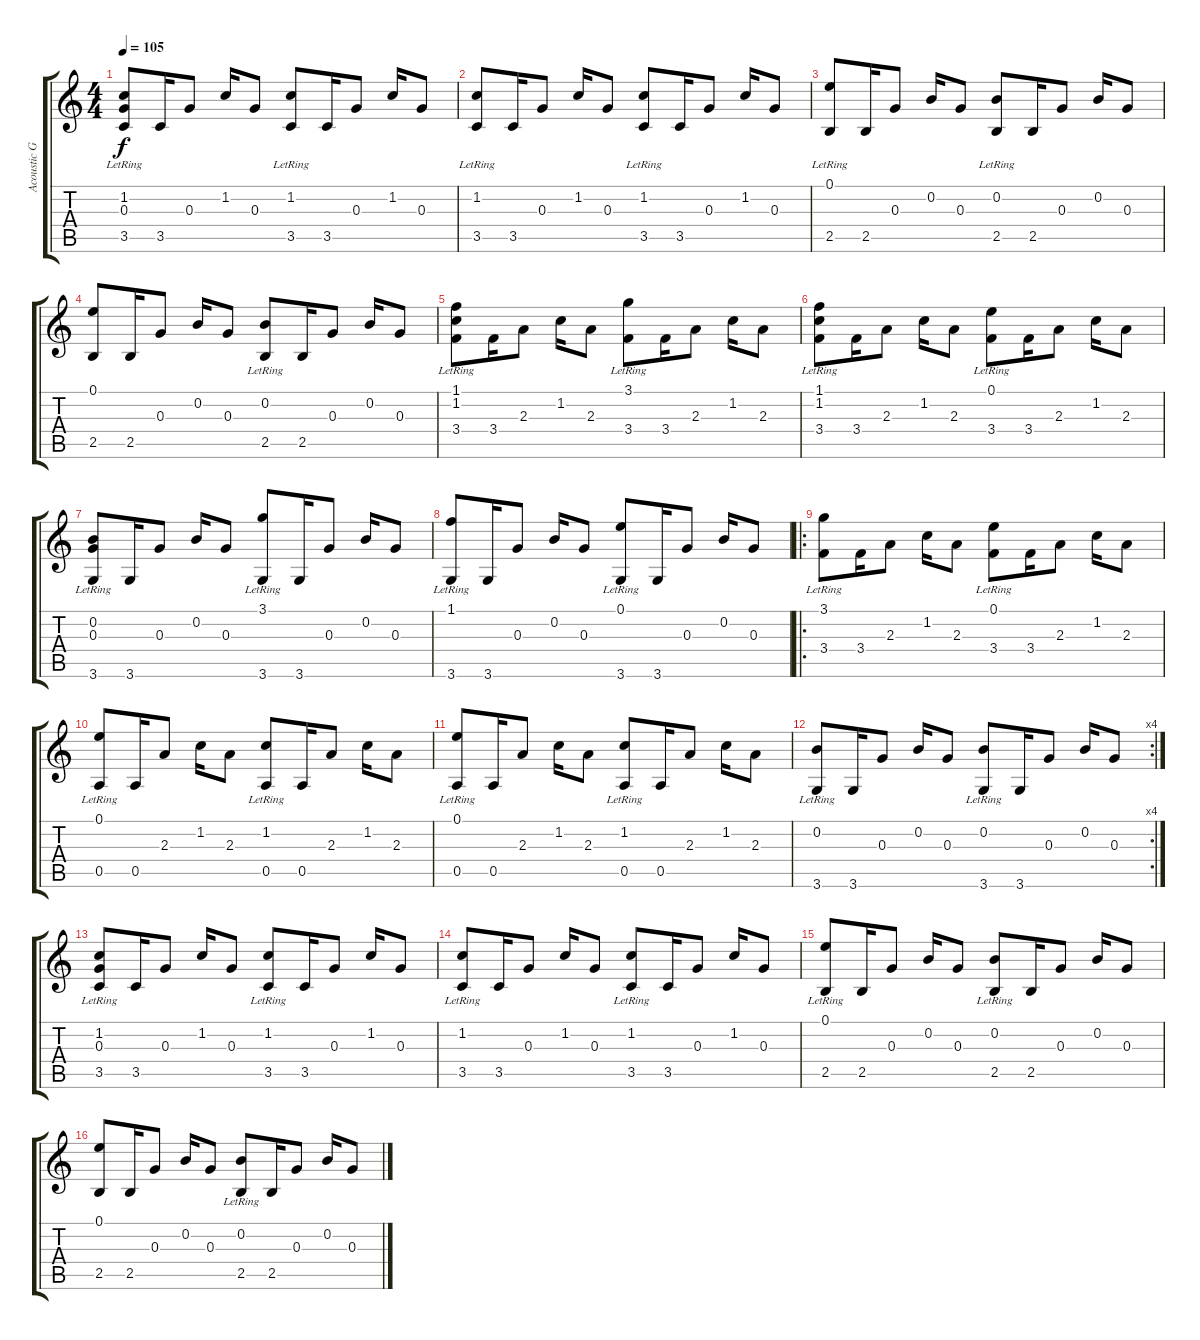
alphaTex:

\track ("Acoustic Guitar" "Acoustic G") {instrument acousticguitarsteel}
\staff {score tabs}
\tuning (E4 B3 G3 D3 A2 E2) {hide}
\ts (4 4)
\tempo 105
\clef g2
\ks c
(1.2{lr} 0.3 3.5).8{dy f} 3.5.16 0.3.8 1.2.16 0.3.8 (1.2{lr} 3.5).8 3.5.16 0.3.8 1.2.16 0.3.8 |
(1.2{lr} 3.5).8 3.5.16 0.3.8 1.2.16 0.3.8 (1.2{lr} 3.5).8 3.5.16 0.3.8 1.2.16 0.3.8 |
(0.1{lr} 2.5).8 2.5.16 0.3.8 0.2.16 0.3.8 (0.2{lr} 2.5).8 2.5.16 0.3.8 0.2.16 0.3.8 |
(0.1 2.5).8 2.5.16 0.3.8 0.2.16 0.3.8 (0.2{lr} 2.5).8 2.5.16 0.3.8 0.2.16 0.3.8 |
(1.1 1.2{lr} 3.4).8 3.4.16 2.3.8 1.2.16 2.3.8 (3.1{lr} 3.4).8 3.4.16 2.3.8 1.2.16 2.3.8 |
(1.1 1.2{lr} 3.4).8 3.4.16 2.3.8 1.2.16 2.3.8 (0.1{lr} 3.4).8 3.4.16 2.3.8 1.2.16 2.3.8 |
(0.2 0.3{lr} 3.6).8 3.6.16 0.3.8 0.2.16 0.3.8 (3.1{lr} 3.6).8 3.6.16 0.3.8 0.2.16 0.3.8 |
(1.1{lr} 3.6).8 3.6.16 0.3.8 0.2.16 0.3.8 (0.1{lr} 3.6).8 3.6.16 0.3.8 0.2.16 0.3.8 |
\ro
(3.1{lr} 3.4).8 3.4.16 2.3.8 1.2.16 2.3.8 (0.1{lr} 3.4).8 3.4.16 2.3.8 1.2.16 2.3.8 |
(0.1{lr} 0.5).8 0.5.16 2.3.8 1.2.16 2.3.8 (1.2{lr} 0.5).8 0.5.16 2.3.8 1.2.16 2.3.8 |
(0.1{lr} 0.5).8 0.5.16 2.3.8 1.2.16 2.3.8 (1.2{lr} 0.5).8 0.5.16 2.3.8 1.2.16 2.3.8 |
\rc 4
(0.2{lr} 3.6).8 3.6.16 0.3.8 0.2.16 0.3.8 (0.2{lr} 3.6).8 3.6.16 0.3.8 0.2.16 0.3.8 |
(1.2{lr} 0.3 3.5).8 3.5.16 0.3.8 1.2.16 0.3.8 (1.2{lr} 3.5).8 3.5.16 0.3.8 1.2.16 0.3.8 |
(1.2{lr} 3.5).8 3.5.16 0.3.8 1.2.16 0.3.8 (1.2{lr} 3.5).8 3.5.16 0.3.8 1.2.16 0.3.8 |
(0.1{lr} 2.5).8 2.5.16 0.3.8 0.2.16 0.3.8 (0.2{lr} 2.5).8 2.5.16 0.3.8 0.2.16 0.3.8 |
(0.1 2.5).8 2.5.16 0.3.8 0.2.16 0.3.8 (0.2{lr} 2.5).8 2.5.16 0.3.8 0.2.16 0.3.8
